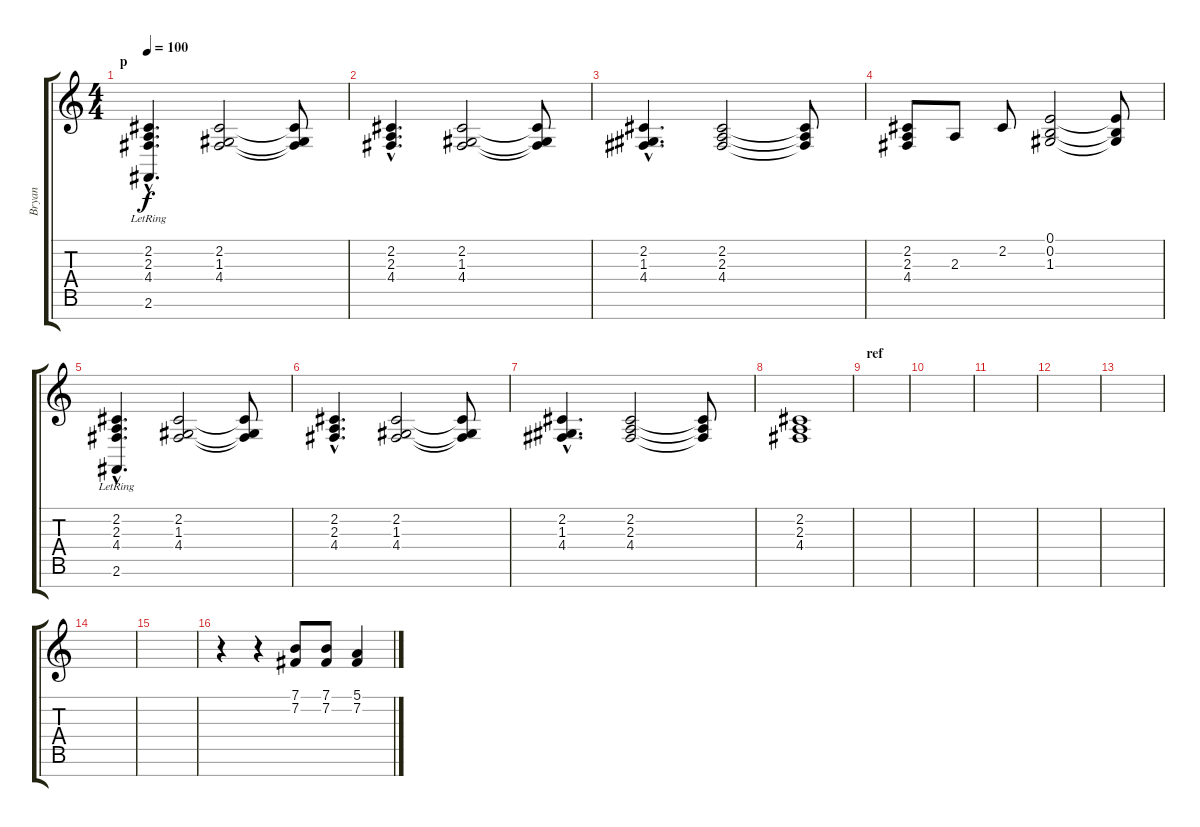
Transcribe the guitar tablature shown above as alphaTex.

\track ("Bryan" "Bryan") {instrument electricgrandpiano}
\staff {score tabs}
\tuning (E4 B3 G3 D3 A2 E2 B1) {hide}
\ts (4 4)
\section ("" "p")
\tempo 100
\clef g2
\ks c
(2.2{hac} 2.3{hac} 4.4{hac} 2.6{hac lr}).4{d dy f} (2.2 1.3 4.4).2 (2.2{t} 1.3{t} 4.4{t}).8 |
(2.2{hac} 2.3{hac} 4.4{hac}).4{d} (2.2 1.3 4.4).2 (2.2{t} 1.3{t} 4.4{t}).8 |
(2.2{hac} 1.3{hac} 4.4{hac}).4{d} (2.2 2.3 4.4).2 (2.2{t} 2.3{t} 4.4{t}).8 |
(2.2 2.3 4.4).8 2.3.8 2.2.8 (0.1 0.2 1.3).2 (0.1{t} 0.2{t} 1.3{t}).8 |
(2.2{hac} 2.3{hac} 4.4{hac} 2.6{hac lr}).4{d} (2.2 1.3 4.4).2 (2.2{t} 1.3{t} 4.4{t}).8 |
(2.2{hac} 2.3{hac} 4.4{hac}).4{d} (2.2 1.3 4.4).2 (2.2{t} 1.3{t} 4.4{t}).8 |
(2.2{hac} 1.3{hac} 4.4{hac}).4{d} (2.2 2.3 4.4).2 (2.2{t} 2.3{t} 4.4{t}).8 |
(2.2 2.3 4.4).1 |
\section ("" "ref")
|
|
|
|
|
|
|
r.4 r.4 (7.1 7.2).8 (7.1 7.2).8 (5.1 7.2).4
